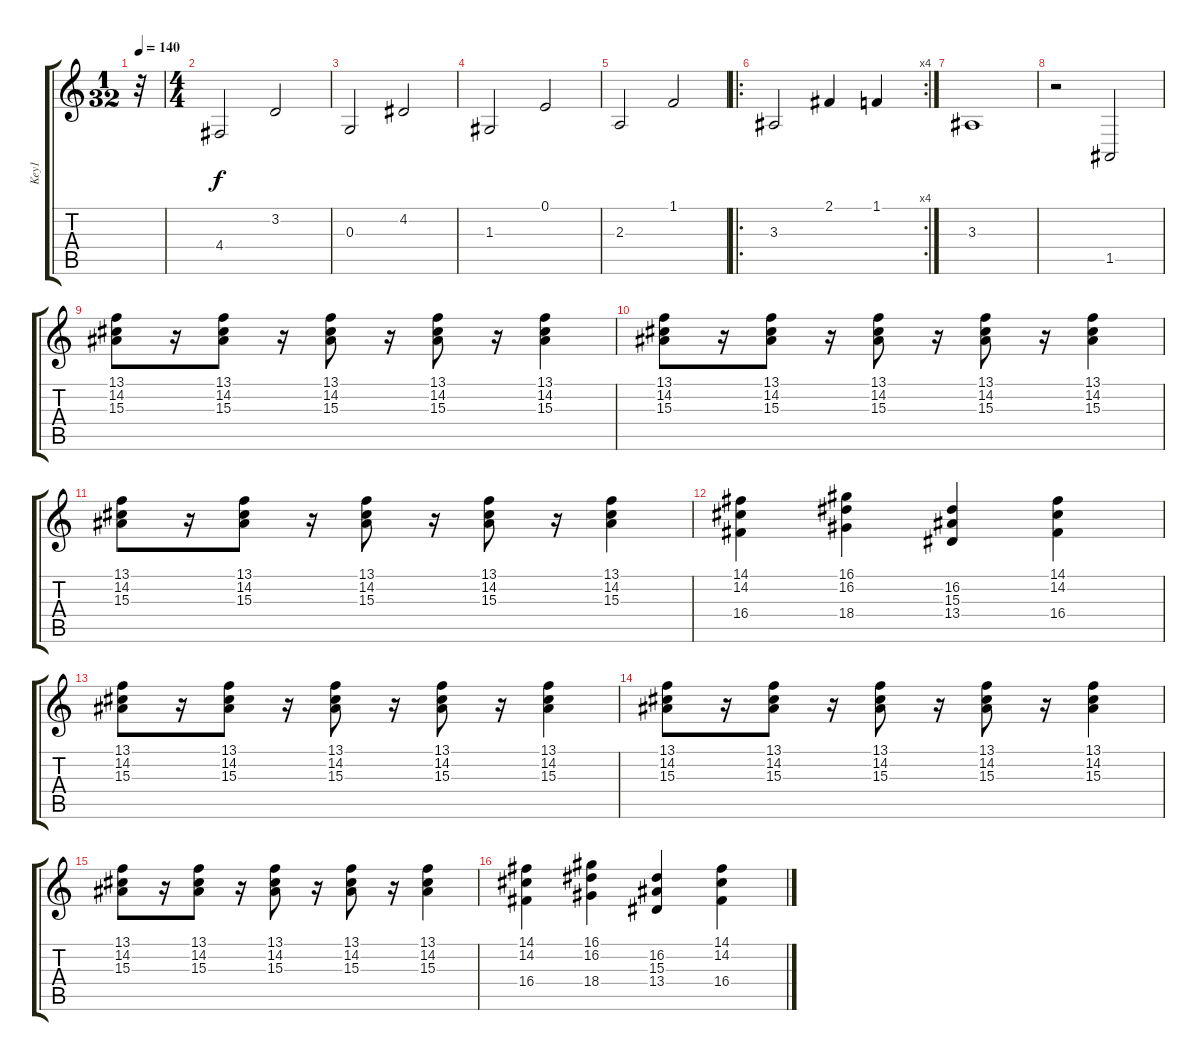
\track ("Key1" "Key1") {instrument stringensemble1}
\staff {score tabs}
\tuning (E4 B3 G3 D3 A2 E2) {hide}
\ts (1 32)
\tempo 140
\clef g2
\ks c
r.32{dy f instrument stringensemble1} |
\ts (4 4)
4.4.2{instrument pad1newage} 3.2.2 |
0.3.2 4.2.2 |
1.3.2 0.1.2 |
2.3.2 1.1.2 |
\ro
\rc 4
3.3.2 2.1.4 1.1.4 |
3.3.1{volume 14} |
r.2 1.5.2{volume 13 instrument synthstrings1} |
(13.1 14.2 15.3).8{volume 13 instrument stringensemble1} r.16 (13.1 14.2 15.3).8 r.16 (13.1 14.2 15.3).8 r.16 (13.1 14.2 15.3).8 r.16 (13.1 14.2 15.3).4 |
(13.1 14.2 15.3).8 r.16 (13.1 14.2 15.3).8 r.16 (13.1 14.2 15.3).8 r.16 (13.1 14.2 15.3).8 r.16 (13.1 14.2 15.3).4 |
(13.1 14.2 15.3).8 r.16 (13.1 14.2 15.3).8 r.16 (13.1 14.2 15.3).8 r.16 (13.1 14.2 15.3).8 r.16 (13.1 14.2 15.3).4 |
(14.1 14.2 16.4).4 (16.1 16.2 18.4).4 (16.2 15.3 13.4).4 (14.1 14.2 16.4).4 |
(13.1 14.2 15.3).8{volume 13 instrument stringensemble1} r.16 (13.1 14.2 15.3).8 r.16 (13.1 14.2 15.3).8 r.16 (13.1 14.2 15.3).8 r.16 (13.1 14.2 15.3).4 |
(13.1 14.2 15.3).8 r.16 (13.1 14.2 15.3).8 r.16 (13.1 14.2 15.3).8 r.16 (13.1 14.2 15.3).8 r.16 (13.1 14.2 15.3).4 |
(13.1 14.2 15.3).8 r.16 (13.1 14.2 15.3).8 r.16 (13.1 14.2 15.3).8 r.16 (13.1 14.2 15.3).8 r.16 (13.1 14.2 15.3).4 |
(14.1 14.2 16.4).4 (16.1 16.2 18.4).4 (16.2 15.3 13.4).4 (14.1 14.2 16.4).4
